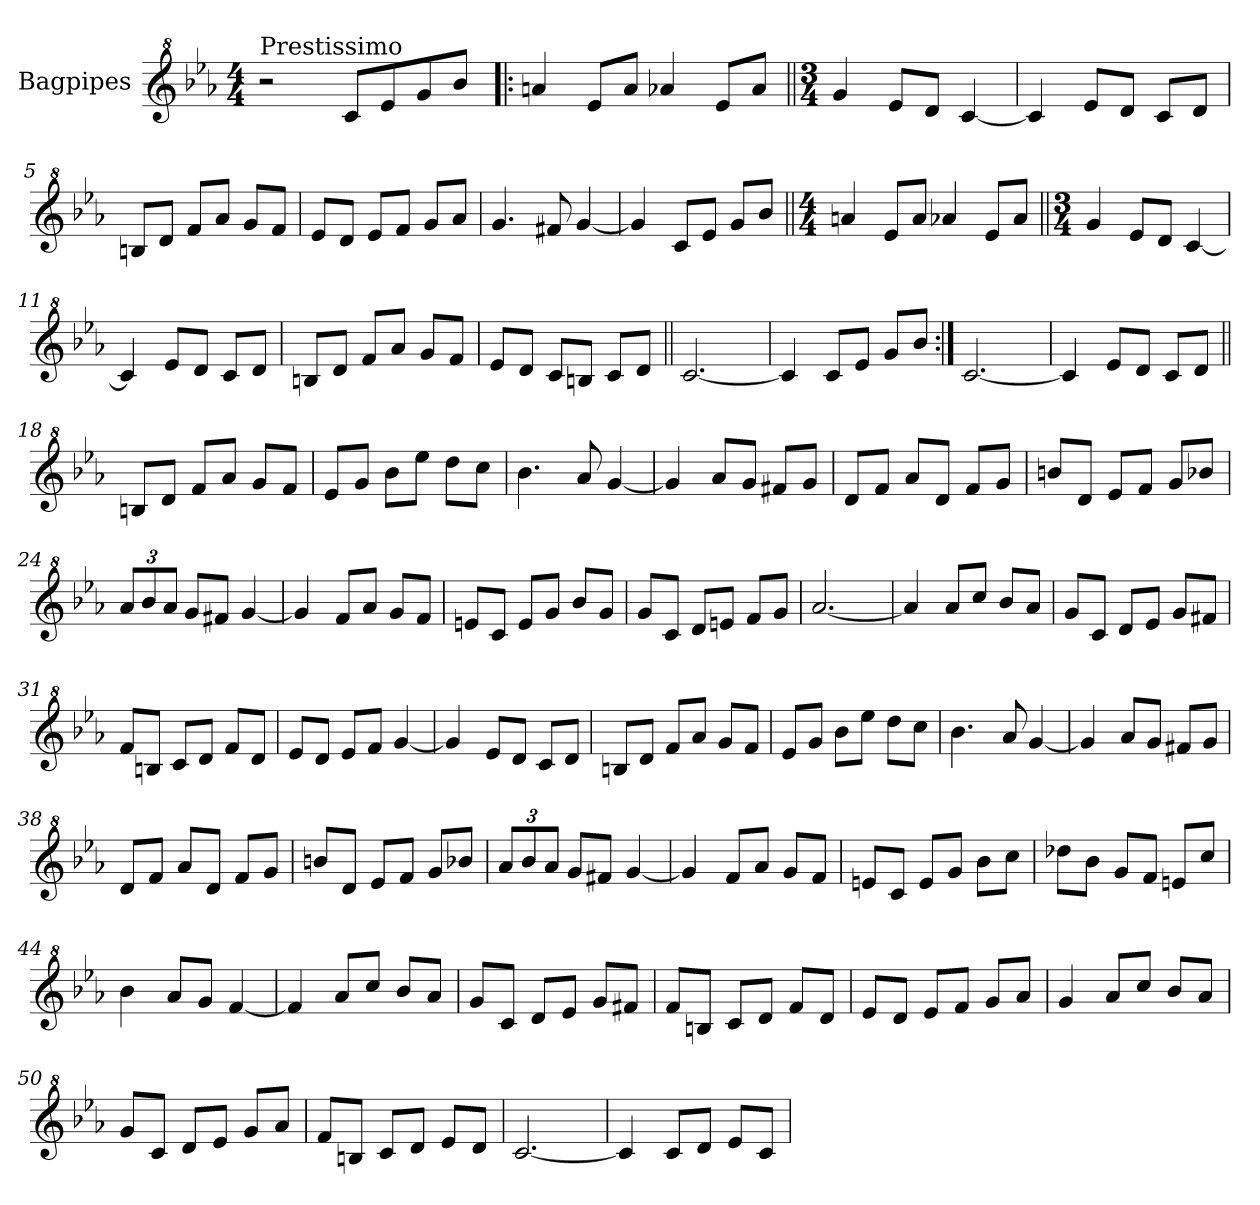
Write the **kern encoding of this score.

**kern
*part1
*staff1
*I"Bagpipes
*I'Bag
*clefG^2
*k[b-e-a-]
*E-:
*M4/4
=1
!LO:TX:a:t=Prestissimo
2r
8cc/L
8ee-/
8gg/
8bb-/J
=2!|:
4aan/
8ee-/L
8aa/J
4aa-X/
8ee-/L
8aa-/J
=3||
*M3/4
4gg/
8ee-/L
8dd/J
[4cc/
=4
4cc/]
8ee-/L
8dd/J
8cc/L
8dd/J
=5
8bn/L
8dd/J
8ff/L
8aa-/J
8gg/L
8ff/J
=6
8ee-/L
8dd/J
8ee-/L
8ff/J
8gg/L
8aa-/J
=7
4.gg/
8ff#X/
[4gg/
!!LO:LB:g=z
=8
4gg/]
8cc/L
8ee-/J
8gg/L
8bb-/J
=9||
*M4/4
4aan/
8ee-/L
8aa/J
4aa-X/
8ee-/L
8aa-/J
=10||
*M3/4
4gg/
8ee-/L
8dd/J
[4cc/
=11
4cc/]
8ee-/L
8dd/J
8cc/L
8dd/J
=12
8bn/L
8dd/J
8ff/L
8aa-/J
8gg/L
8ff/J
=13
8ee-/L
8dd/J
8cc/L
8bn/J
8cc/L
8dd/J
=14||
[2.cc/
!!LO:LB:g=z
=15
4cc/]
8cc/L
8ee-/J
8gg/L
8bb-/J
=16:|!
[2.cc/
=17
4cc/]
8ee-/L
8dd/J
8cc/L
8dd/J
=18||
8bn/L
8dd/J
8ff/L
8aa-/J
8gg/L
8ff/J
=19
8ee-/L
8gg/J
8bb-\L
8eee-\J
8ddd\L
8ccc\J
=20
4.bb-\
8aa-/
[4gg/
=21
4gg/]
8aa-/L
8gg/J
8ff#X/L
8gg/J
=22
8dd/L
8ff/J
8aa-/L
8dd/J
8ff/L
8gg/J
!!LO:LB:g=z
=23
8bbn/L
8dd/J
8ee-/L
8ff/J
8gg/L
8bb-X/J
=24
*Xbrackettup
12aa-/L
12bb-/
12aa-/J
8gg/L
8ff#X/J
[4gg/
=25
4gg/]
8ff/L
8aa-/J
8gg/L
8ff/J
=26
8een/L
8cc/J
8ee/L
8gg/J
8bb-/L
8gg/J
=27
8gg/L
8cc/J
8dd/L
8een/J
8ff/L
8gg/J
=28
[2.aa-/
=29
4aa-/]
8aa-/L
8ccc/J
8bb-/L
8aa-/J
!!LO:LB:g=z
=30
8gg/L
8cc/J
8dd/L
8ee-/J
8gg/L
8ff#X/J
=31
8ff/L
8bn/J
8cc/L
8dd/J
8ff/L
8dd/J
=32
8ee-/L
8dd/J
8ee-/L
8ff/J
[4gg/
=33
4gg/]
8ee-/L
8dd/J
8cc/L
8dd/J
=34
8bn/L
8dd/J
8ff/L
8aa-/J
8gg/L
8ff/J
=35
8ee-/L
8gg/J
8bb-\L
8eee-\J
8ddd\L
8ccc\J
=36
4.bb-\
8aa-/
[4gg/
!!LO:LB:g=z
=37
4gg/]
8aa-/L
8gg/J
8ff#X/L
8gg/J
=38
8dd/L
8ff/J
8aa-/L
8dd/J
8ff/L
8gg/J
=39
8bbn/L
8dd/J
8ee-/L
8ff/J
8gg/L
8bb-X/J
=40
12aa-/L
12bb-/
12aa-/J
8gg/L
8ff#X/J
[4gg/
=41
4gg/]
8ff/L
8aa-/J
8gg/L
8ff/J
=42
8een/L
8cc/J
8ee/L
8gg/J
8bb-\L
8ccc\J
=43
8ddd-X\L
8bb-\J
8gg/L
8ff/J
8een/L
8ccc/J
!!LO:LB:g=z
=44
4bb-\
8aa-/L
8gg/J
[4ff/
=45
4ff/]
8aa-/L
8ccc/J
8bb-/L
8aa-/J
=46
8gg/L
8cc/J
8dd/L
8ee-/J
8gg/L
8ff#X/J
=47
8ff/L
8bn/J
8cc/L
8dd/J
8ff/L
8dd/J
=48
8ee-/L
8dd/J
8ee-/L
8ff/J
8gg/L
8aa-/J
=49
4gg/
8aa-/L
8ccc/J
8bb-/L
8aa-/J
=50
8gg/L
8cc/J
8dd/L
8ee-/J
8gg/L
8aa-/J
!!LO:LB:g=z
=51
8ff/L
8bn/J
8cc/L
8dd/J
8ee-/L
8dd/J
=52
[2.cc/
=53
4cc/]
8cc/L
8dd/J
8ee-/L
8cc/J
=
*-
